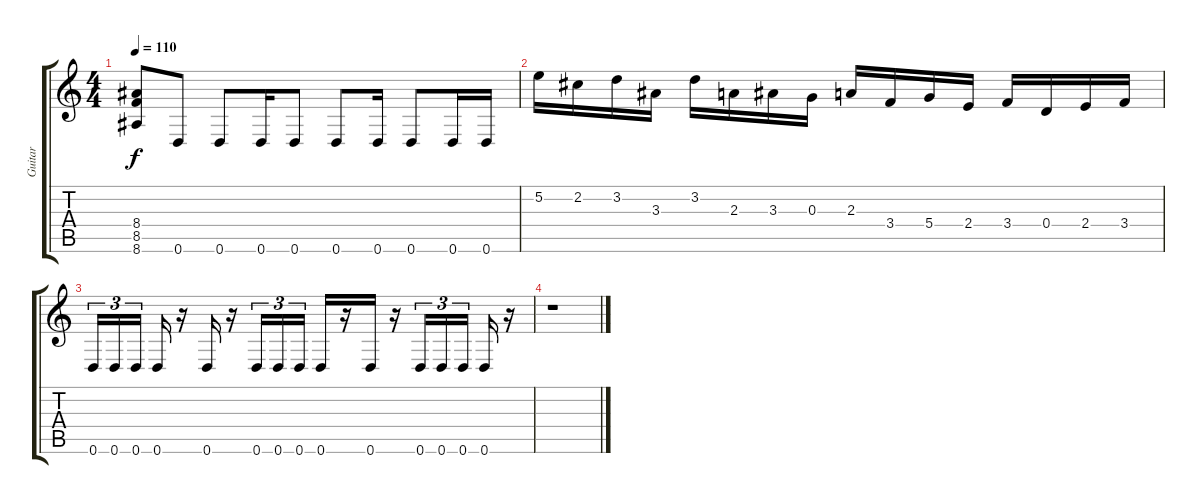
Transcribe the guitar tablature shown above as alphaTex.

\track ("Guitar" "Guitar") {instrument overdrivenguitar}
\staff {score tabs}
\tuning (E4 B3 G3 D3 A2 D2) {hide}
\ts (4 4)
\tempo 110
\clef g2
\ks c
(8.4 8.5 8.6).8{dy f} 0.6.8 0.6.8 0.6.16 0.6.8 0.6.8 0.6.16 0.6.8 0.6.16 0.6.16 |
5.2.16 2.2.16 3.2.16 3.3.16 3.2.16 2.3.16 3.3.16 0.3.16 2.3.16 3.4.16 5.4.16 2.4.16 3.4.16 0.4.16 2.4.16 3.4.16 |
0.6.16{tu (3 2)} 0.6.16{tu (3 2)} 0.6.16{tu (3 2)} 0.6.16 r.16 0.6.16 r.16 0.6.16{tu (3 2)} 0.6.16{tu (3 2)} 0.6.16{tu (3 2)} 0.6.16 r.16 0.6.16 r.16 0.6.16{tu (3 2)} 0.6.16{tu (3 2)} 0.6.16{tu (3 2)} 0.6.16 r.16 |
r.1
